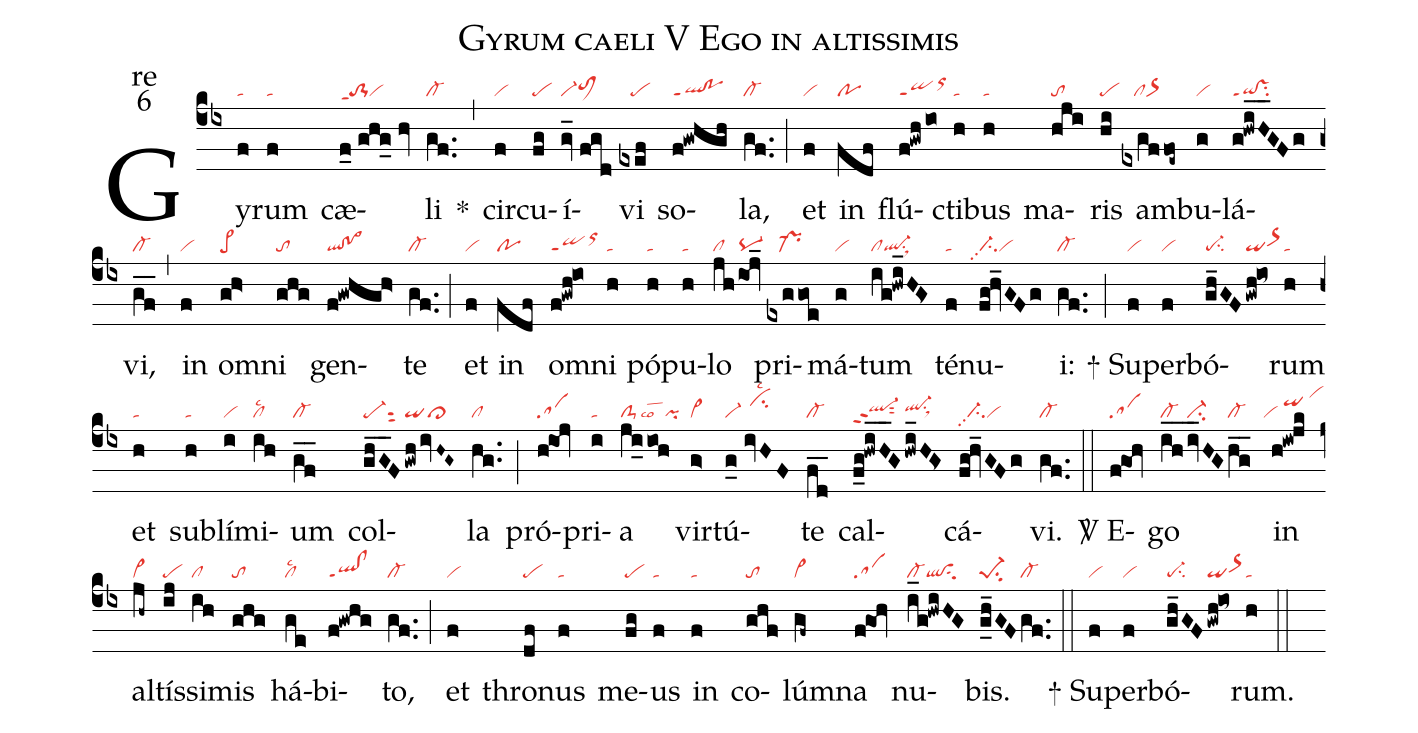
name:Gyrum caeli V Ego in altissimis;
office-part:re;
mode:6;
nabc-lines:1;
%%
(cb4) Gy(f|ta)rum(f|ta)
cæ(f_0//ghg_//hv|to-1ppt1vi)li(gf..|cl-) <sp>*</sp>(,)
cir(f|vi)cu(fg|pe)í(gv_//fgd|vi-toM1hh)vi(exef|///pe)
so(f!gwhgh|ql!poppt1)la,(gf..|cl-) (;)
et(f|vi) in(fdf|po)
flú(f!gwh/io|qippt1orhj)cti(h|ta)bus(h|ta)
ma(hji|to)ris(hi|pe)
am(exgffoe~|///clor>)bu(g|vi)lá(g!hwiH__GFg|qi!vsppt1su2)vi,(gf__|cl-) (,)
in(f|vi) om(gh>|pe>)ni(ghg|to)
gen(f!gwhgh>|ql!po>)te(gf..|cl-) (;)
et(f|vi) in(fdf|po)  om(f!gwh@io|qippt1orhj)ni(h|ta)
pó(h|ta)pu(h|ta)lo(jh|cl|ioj_|pq-)
pri(exggoe|///pr-)má(g|vi)tum(ig!hwi_HG>|clql-su1sux1)
té(f|ta)nu(fg@hv_GFg|ci-pp2vi)i:(gf..|cl-) (;)

<sp>+</sp>
Su(f|vi)per(f|vi)bó(gh_GF|pe-su2|gwh@io~|qior>hh)rum(h|ta)
et(h|ta) su(h|ta)blí(i|vi)mi(ih|cllsc2)um(gf__|cl-)
col(ghG__F|pe-sut2|gwh|qi|ivH~G~|//ci~)la(hg..|cl) (;)
pró(h@ioj|sa)pri(i|ta)a(ji_ioh|clS-pilsco1)
vir(g>|vi>)tú(g_0//ivHF|vi-//cihjlsc2)te(fd__|cl-)
cal(f_g@hwiH__G|ql-hhppt2sut2|hwi_HG>|ql-hhsu1sux1)cá(fg@hv_GFg|//ci-pp2vi)vi.(gf..|cl-) (::)

<sp>V/</sp>
E(f@goh|sa)go(ih__|cl-|iv_HG|ci-|hg__|cl-)
in(h@iw!jk|``vi/qihj/vihm)
al(jh~|cl~)tís(ij|pe)si(ih|cl)mis(ghg|to)
há(ge|cllsc2)bi(f@gwhg|ql!clppt1)to,(gf..|cl-) (;)
et(f|vi) thro(df|pe)nus(f|ta) me(fg|pe)us(f|ta)
in(f|ta) co(ghf|to)lúm(gf~|cl~)na(f@goh|sa)
nu(i_g@hwiHG|cl-qlsu2)bis.(gh__GF|pe-1su2|gf..|cl-) (::)

<sp>+</sp>
Su(f|vi)per(f|vi)bó(gh_GF|pe-su2|gwh@io~|qior>hh)rum.(h|ta) (::)
